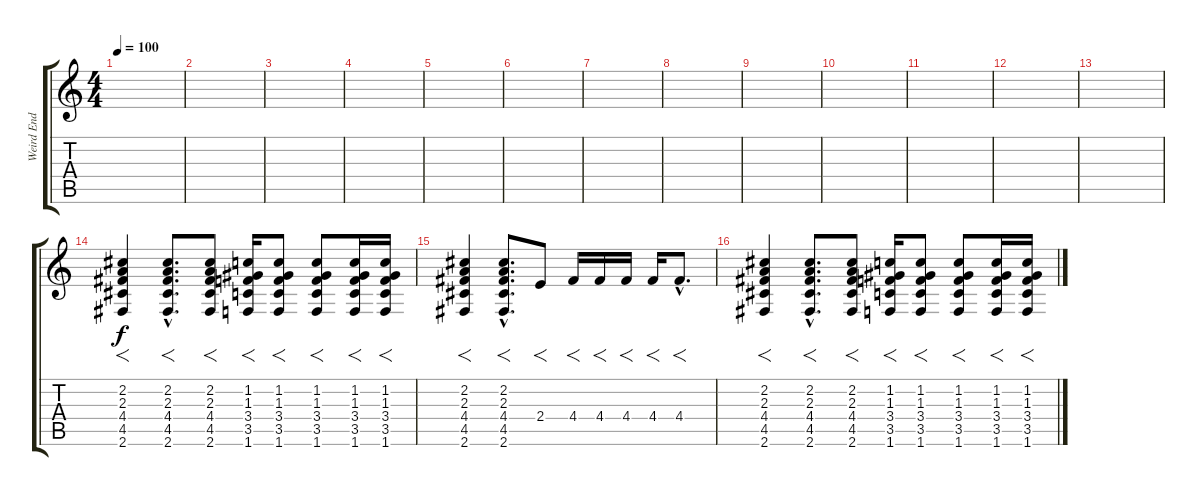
\track ("Weird End Distortion" "Weird End ") {instrument overdrivenguitar}
\staff {score tabs}
\tuning (E4 B3 G3 D3 A2 E2) {hide}
\ts (4 4)
\tempo 100
\clef g2
\ks c
|
|
|
|
|
|
|
|
|
|
|
|
|
(2.2 2.3 4.4 4.5 2.6).4{f} (2.2{hac} 2.3{hac} 4.4{hac} 4.5{hac} 2.6{hac}).8{f d} (2.2 2.3 4.4 4.5 2.6).8{f} (1.2 1.3 3.4 3.5 1.6).16{f} (1.2 1.3 3.4 3.5 1.6).8{f} (1.2 1.3 3.4 3.5 1.6).8{f} (1.2 1.3 3.4 3.5 1.6).16{f} (1.2 1.3 3.4 3.5 1.6).16{f} |
(2.2 2.3 4.4 4.5 2.6).4{f} (2.2{hac} 2.3{hac} 4.4{hac} 4.5{hac} 2.6{hac}).8{f d} 2.4.8{f} 4.4.16{f} 4.4.16{f} 4.4.16{f} 4.4.16{f} 4.4{hac}.8{f d} |
(2.2 2.3 4.4 4.5 2.6).4{f} (2.2{hac} 2.3{hac} 4.4{hac} 4.5{hac} 2.6{hac}).8{f d} (2.2 2.3 4.4 4.5 2.6).8{f} (1.2 1.3 3.4 3.5 1.6).16{f} (1.2 1.3 3.4 3.5 1.6).8{f} (1.2 1.3 3.4 3.5 1.6).8{f} (1.2 1.3 3.4 3.5 1.6).16{f} (1.2 1.3 3.4 3.5 1.6).16{f}
